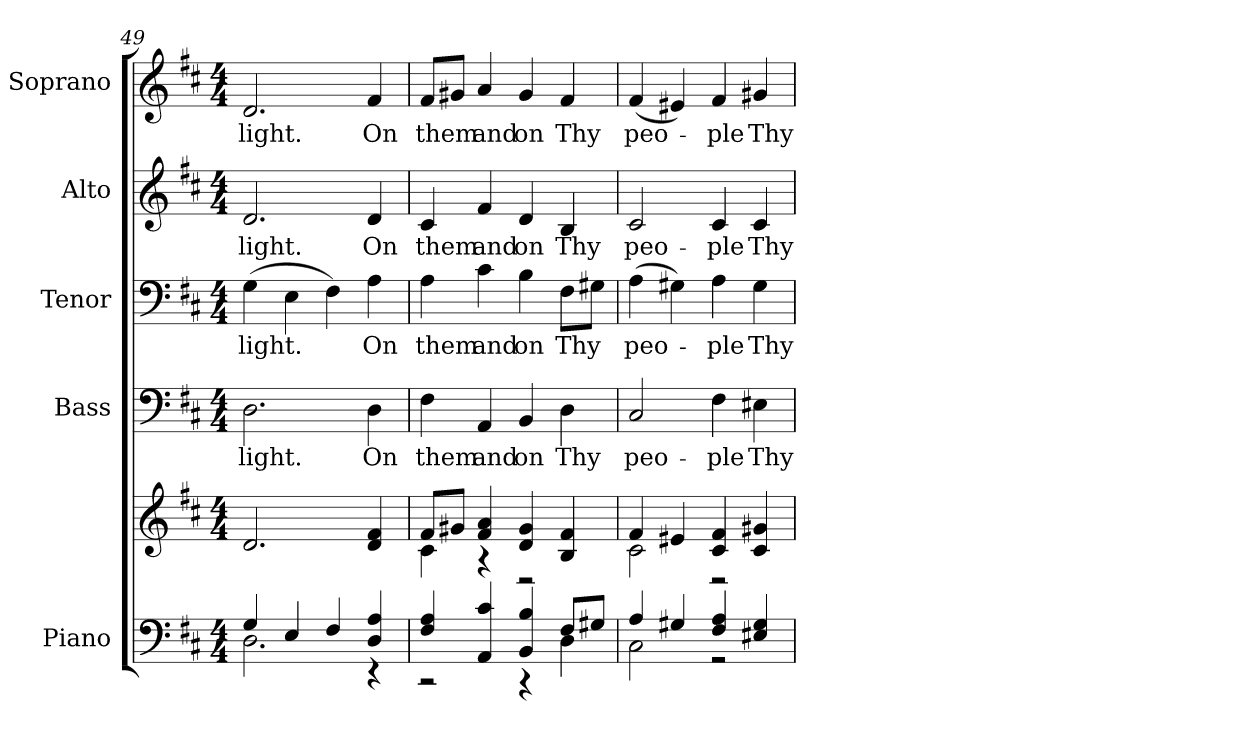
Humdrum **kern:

**kern	**kern	**kern	**text	**kern	**text	**kern	**text	**kern	**text
*part5	*part5	*part4	*part4	*part3	*part3	*part2	*part2	*part1	*part1
*staff6	*staff5	*staff4	*staff4	*staff3	*staff3	*staff2	*staff2	*staff1	*staff1
*I"Piano	*	*I"Bass	*	*I"Tenor	*	*I"Alto	*	*I"Soprano	*
*I'Pno.	*	*I'B.	*	*I'T.	*	*I'A.	*	*I'S.	*
*clefF4	*clefG2	*clefF4	*	*clefF4	*	*clefG2	*	*clefG2	*
*k[f#c#]	*k[f#c#]	*k[f#c#]	*	*k[f#c#]	*	*k[f#c#]	*	*k[f#c#]	*
*D:	*D:	*D:	*	*D:	*	*D:	*	*D:	*
*M4/4	*M4/4	*M4/4	*	*M4/4	*	*M4/4	*	*M4/4	*
=49	=49	=49	=49	=49	=49	=49	=49	=49	=49
*^	*	*	*	*	*	*	*	*	*
!	!	!	!	!LO:LY:b:color=#000000	!	!	!	!	!	!
!	!	!	!	!	!	!LO:LY:b:color=#000000	!	!	!	!
!	!	!	!	!	!	!	!	!LO:LY:b:color=#000000	!	!
!	!	!	!	!	!	!	!	!	!	!LO:LY:b:color=#000000
4Gi/	2.Di\	2.di/	2.Di\	light.	(4Gi\	light.	2.di/	light.	2.di/	light.
4Ei/	.	.	.	.	4Ei\	.	.	.	.	.
4F#i/	.	.	.	.	4F#i\)	.	.	.	.	.
!	!	!	!	!LO:LY:b:color=#000000	!	!	!	!	!	!
!	!	!	!	!	!	!LO:LY:b:color=#000000	!	!	!	!
!	!	!	!	!	!	!	!	!LO:LY:b:color=#000000	!	!
!	!	!	!	!	!	!	!	!	!	!LO:LY:b:color=#000000
4Di/ 4Ai	4r	4di/ 4f#i	4Di\	On	4Ai\	On	4di/	On	4f#i/	On
!!LO:PB:g=z
=50	=50	=50	=50	=50	=50	=50	=50	=50	=50	=50
*	*	*^	*	*	*	*	*	*	*	*
!	!	!	!	!	!LO:LY:b:color=#000000	!	!	!	!	!	!
!	!	!	!	!	!	!	!LO:LY:b:color=#000000	!	!	!	!
!	!	!	!	!	!	!	!	!	!LO:LY:b:color=#000000	!	!
!	!	!	!	!	!	!	!	!	!	!	!LO:LY:b:color=#000000
4F#i/ 4Ai	2r	8f#i/L	4c#i\	4F#i\	them	4Ai\	them	4c#i/	them	8f#i/L	them
.	.	8g#Xi/J	.	.	.	.	.	.	.	8g#Xi/J	.
!	!	!	!	!	!LO:LY:b:color=#000000	!	!	!	!	!	!
!	!	!	!	!	!	!	!LO:LY:b:color=#000000	!	!	!	!
!	!	!	!	!	!	!	!	!	!LO:LY:b:color=#000000	!	!
!	!	!	!	!	!	!	!	!	!	!	!LO:LY:b:color=#000000
4AAi/ 4c#i	.	4f#i/ 4ai	4r	4AAi/	and	4c#i\	and	4f#i/	and	4ai/	and
!	!	!	!	!	!LO:LY:b:color=#000000	!	!	!	!	!	!
!	!	!	!	!	!	!	!LO:LY:b:color=#000000	!	!	!	!
!	!	!	!	!	!	!	!	!	!LO:LY:b:color=#000000	!	!
!	!	!	!	!	!	!	!	!	!	!	!LO:LY:b:color=#000000
4BBi/ 4Bi	4r	4di/ 4g#i	2r	4BBi/	on	4Bi\	on	4di/	on	4g#i/	on
!	!	!	!	!	!LO:LY:b:color=#000000	!	!	!	!	!	!
!	!	!	!	!	!	!	!LO:LY:b:color=#000000	!	!	!	!
!	!	!	!	!	!	!	!	!	!LO:LY:b:color=#000000	!	!
!	!	!	!	!	!	!	!	!	!	!	!LO:LY:b:color=#000000
8F#i/L	4Di\	4Bi/ 4f#i	.	4Di\	Thy	8F#i\L	Thy	4Bi/	Thy	4f#i/	Thy
8G#Xi/J	.	.	.	.	.	8G#Xi\J	.	.	.	.	.
=51	=51	=51	=51	=51	=51	=51	=51	=51	=51	=51	=51
!	!	!	!	!	!LO:LY:b:color=#000000	!	!	!	!	!	!
!	!	!	!	!	!	!	!LO:LY:b:color=#000000	!	!	!	!
!	!	!	!	!	!	!	!	!	!LO:LY:b:color=#000000	!	!
!	!	!	!	!	!	!	!	!	!	!	!LO:LY:b:color=#000000
4Ai/	2C#i\	4f#i/	2c#i\	2C#i/	peo-	(4Ai\	peo-	2c#i/	peo-	(4f#i/	peo-
4G#Xi/	.	4e#Xi/	.	.	.	4G#Xi\)	.	.	.	4e#Xi/)	.
!	!	!	!	!	!LO:LY:b:color=#000000	!	!	!	!	!	!
!	!	!	!	!	!	!	!LO:LY:b:color=#000000	!	!	!	!
!	!	!	!	!	!	!	!	!	!LO:LY:b:color=#000000	!	!
!	!	!	!	!	!	!	!	!	!	!	!LO:LY:b:color=#000000
4F#i/ 4Ai	2r	4c#i/ 4f#i	2r	4F#i\	-ple	4Ai\	-ple	4c#i/	-ple	4f#i/	-ple
!	!	!	!	!	!LO:LY:b:color=#000000	!	!	!	!	!	!
!	!	!	!	!	!	!	!LO:LY:b:color=#000000	!	!	!	!
!	!	!	!	!	!	!	!	!	!LO:LY:b:color=#000000	!	!
!	!	!	!	!	!	!	!	!	!	!	!LO:LY:b:color=#000000
4E#Xi/ 4G#i	.	4c#i/ 4g#Xi	.	4E#Xi\	Thy	4G#i\	Thy	4c#i/	Thy	4g#Xi/	Thy
*v	*v	*	*	*	*	*	*	*	*	*	*
*	*v	*v	*	*	*	*	*	*	*	*
=	=	=	=	=	=	=	=	=	=
*-	*-	*-	*-	*-	*-	*-	*-	*-	*-
